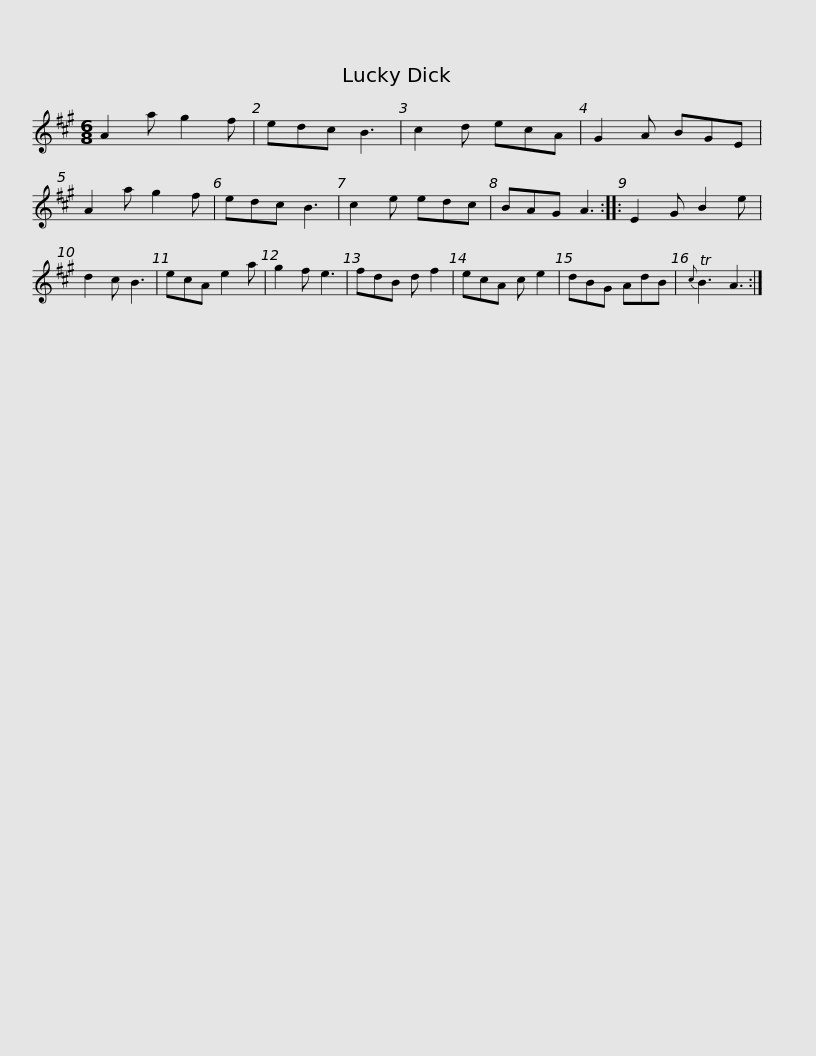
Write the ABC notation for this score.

X:1
L:1/8
M:6/8
I:linebreak $
K:A
V:1 treble
V:1
 A2 a g2 f | edc B3 | c2 d ecA | G2 A BGE | A2 a g2 f | %5
 edc B3 | c2 e edc | BAG A3 ::$ E2 G B2 e | d2 c B3 | %10
 ecA e2 a | g2 f e3 | fdB d f2 | ecA c e2 | dBG AdB | %15
{c} TB3 A3 :| %16
